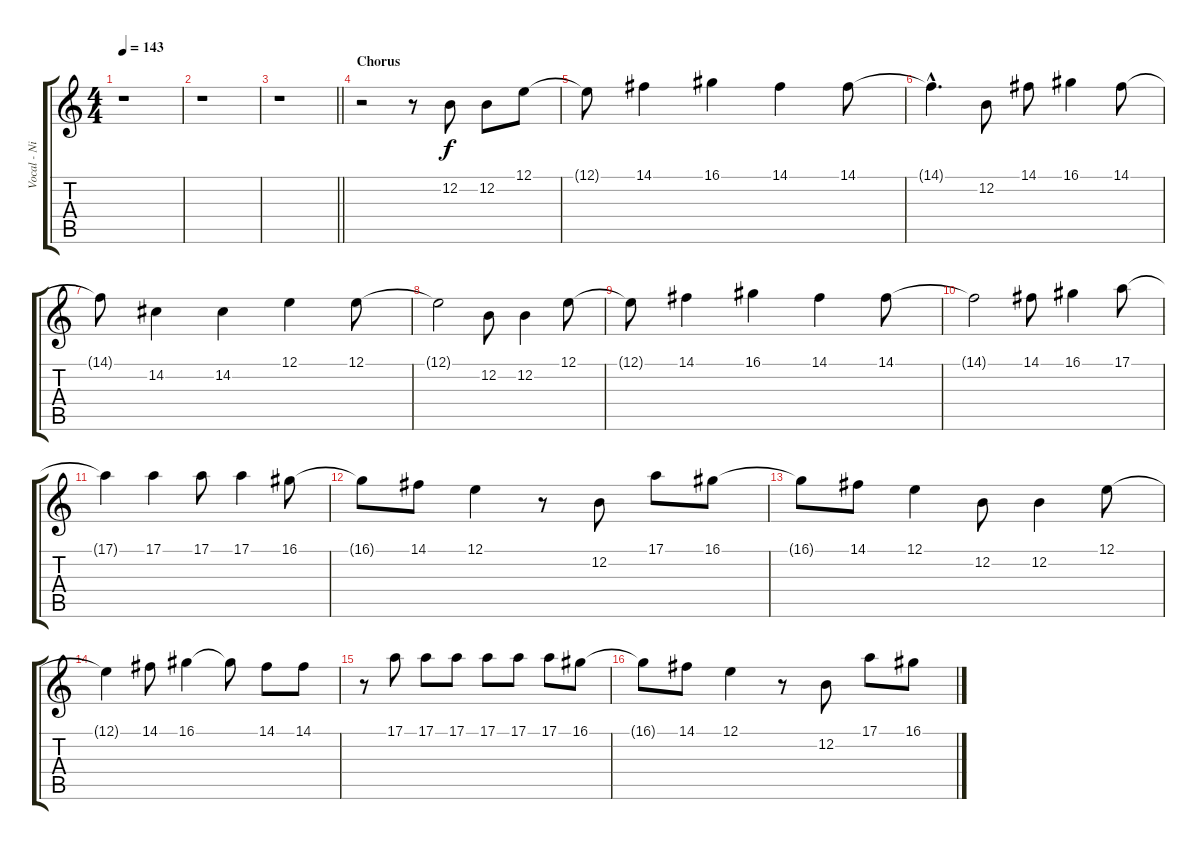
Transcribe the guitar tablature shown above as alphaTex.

\track ("Vocal - Nikola" "Vocal - Ni") {instrument flute}
\staff {score tabs}
\tuning (E4 B3 G3 D3 A2 E2) {hide}
\ts (4 4)
\tempo 143
\clef g2
\ks c
r.1{dy f} |
r.1 |
\barLineRight lightlight
r.1 |
\section ("" "Chorus")
r.2 r.8 12.2.8 12.2.8 12.1.8 |
12.1{t}.8 14.1.4 16.1.4 14.1.4 14.1.8 |
14.1{hac t}.4{d} 12.2.8 14.1.8 16.1.4 14.1.8 |
14.1{t}.8 14.2.4 14.2.4 12.1.4 12.1.8 |
12.1{t}.2 12.2.8 12.2.4 12.1.8 |
12.1{t}.8 14.1.4 16.1.4 14.1.4 14.1.8 |
14.1{t}.2 14.1.8 16.1.4 17.1.8 |
17.1{t}.4 17.1.4 17.1.8 17.1.4 16.1.8 |
16.1{t}.8 14.1.8 12.1.4 r.8 12.2.8 17.1.8 16.1.8 |
16.1{t}.8 14.1.8 12.1.4 12.2.8 12.2.4 12.1.8 |
12.1{t}.4 14.1.8 16.1.4 16.1{t}.8 14.1.8 14.1.8 |
r.8 17.1.8 17.1.8 17.1.8 17.1.8 17.1.8 17.1.8 16.1.8 |
16.1{t}.8 14.1.8 12.1.4 r.8 12.2.8 17.1.8 16.1.8
